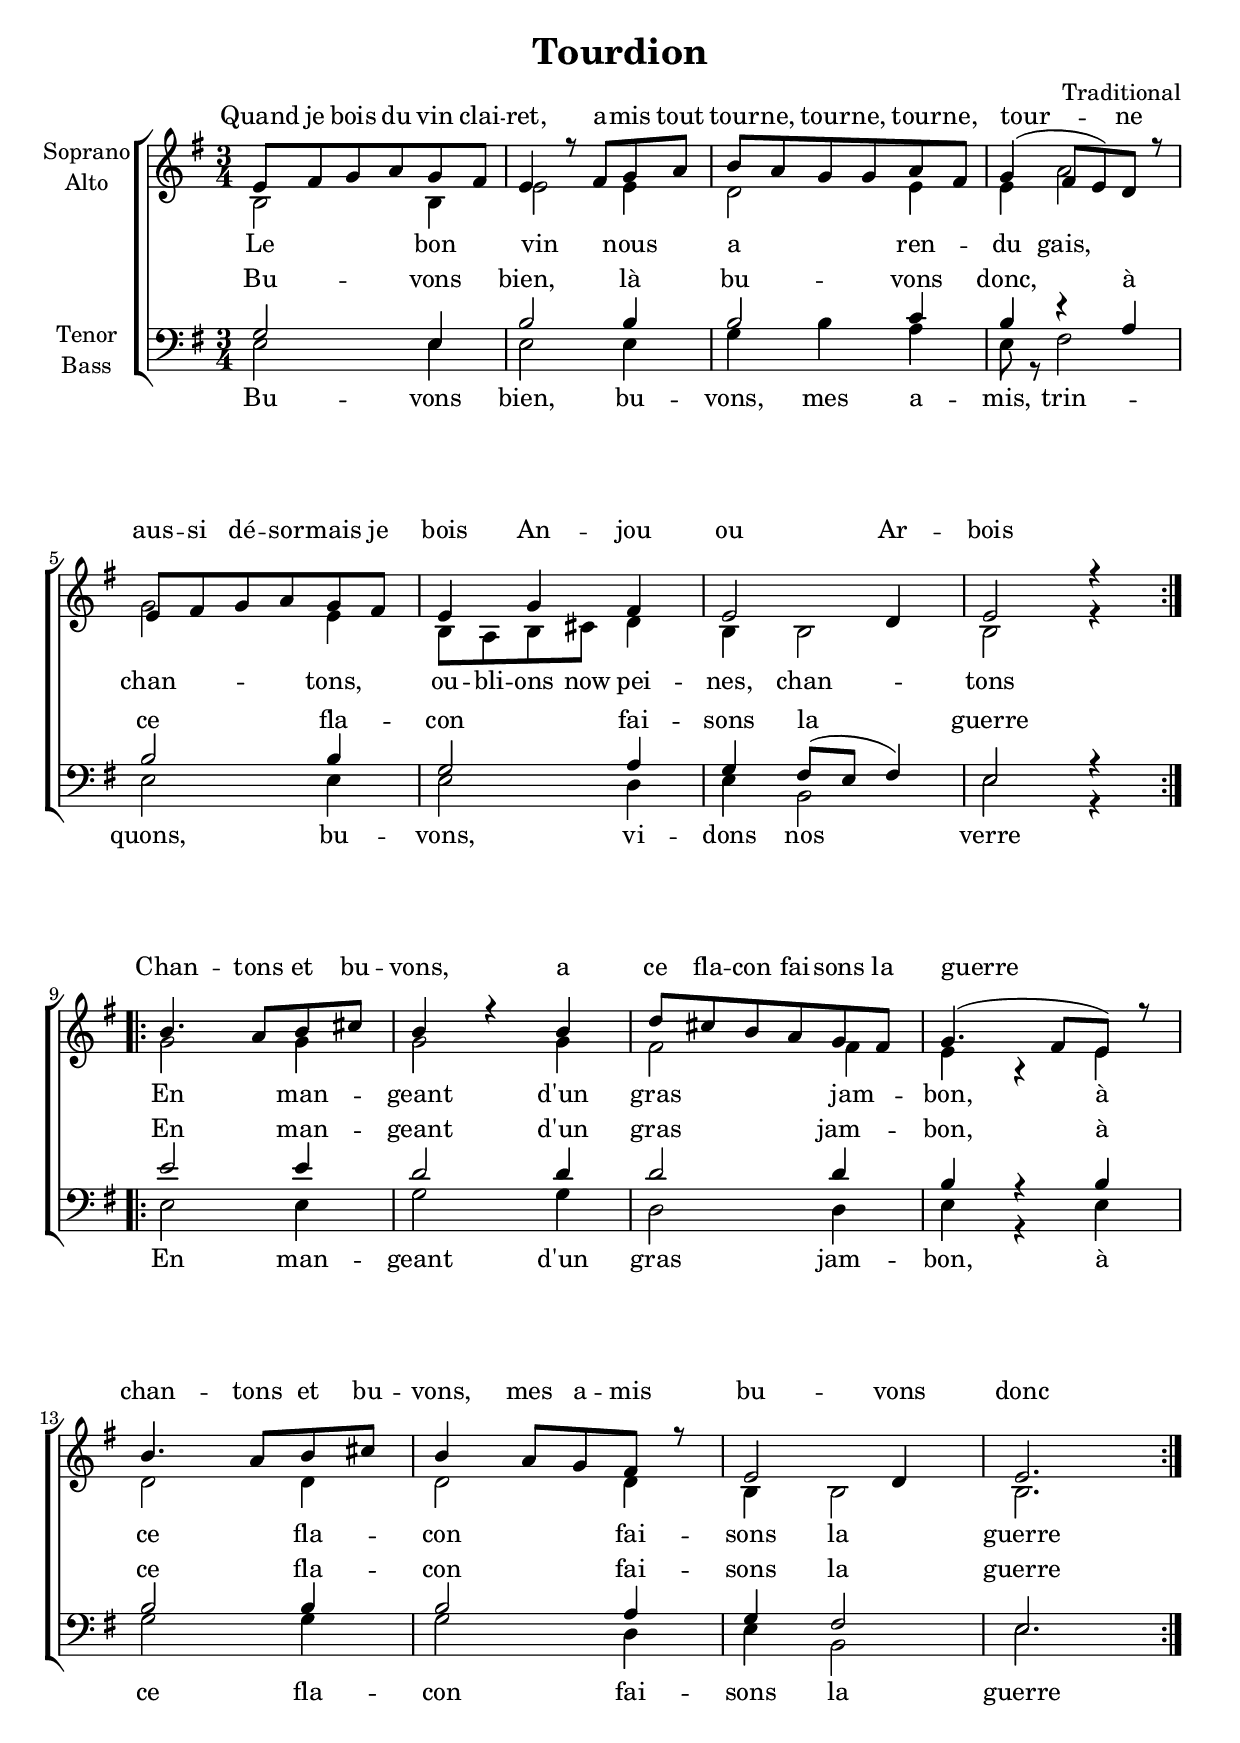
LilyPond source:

\version "2.16.1"

\header {
  title = "Tourdion"
  composer = "Traditional"
}

global = {
  \key e \minor
  \time 3/4
}

chordNames = \chordmode {
  \global
  \germanChords
 
}

\paper {
    system-count = #4
    ragged-last-bottom = ##f
}

soprano = \relative c' {
  \repeat volta 2 {
  \global
  e8 fis g a g fis
  e4 r8 fis g a
  b a g g a fis
  g4( fis8 e) d r

  e fis g a g fis
  e4 g fis
  e2 d4
  e2 r4
  } 
  \repeat volta 2 {
  b'4. a8 b cis
  b4 r b
  d8 cis b a g fis
  g4.( fis8 e) r

  b'4. a8 b cis
  b4 a8 g fis r
  e2 d4
  e2.
  }
  %\bar "|."
}

alto = \relative c' {
  \global
  b2 b4
  e2 e4
  d2 e4
  e a2

  g2 e4
  b8 a b cis d4
  b b2
  b2 r4

  g'2 g4
  g2 g4
  fis2 fis4
  e r e
  d2 d4
  d2 d4
  b4 b2
  b2.
}

tenor = \relative c' {
  \global
  g2 e4
  b'2 b4 
  b2 c4
  b4 r a

  b2 b4
  g2 a4
  g4 fis8( e fis4)
  e2 r4

  e'2 e4
  d2 d4
  d2 d4
  b r b

  b2 b4
  b2 a4
  g4 fis2
  e2.

}

bass = \relative c {
  \global
  e2 e4
  e2 e4
  g b a
  e8 r fis2

  e e4
  e2 d4
  e b2
  e2 r4

  e2 e4
  g2 g4
  d2 d4
  e r e

  g2 g4
  g2 d4
  e4 b2
  e2.
}

sopranoVerse = \lyricmode {
  Quand je bois du vin clai -- ret,
  a -- mis tout tour -- ne, tour -- ne, tour -- ne, tour -- ne
  aus -- si dé -- sor -- mais je bois
  An -- jou ou Ar -- bois

  Chan -- tons et bu -- vons,
  a ce fla -- con fai -- sons la guerre
  chan -- tons et bu -- vons,
  mes a -- mis bu -- vons donc
}

altoVerse = \lyricmode {
  Le bon vin nous a ren -- du gais,
  chan -- tons, ou -- bli -- ons now pei -- nes, chan -- tons
  En man -- geant d'un gras jam -- bon,
  à ce fla -- con fai -- sons la guerre
}

tenorVerse = \lyricmode {
  Bu -- vons bien, là bu -- vons donc,
  à ce fla -- con fai -- sons la guerre
  En man -- geant d'un gras jam -- bon,
  à ce fla -- con fai -- sons la guerre
}

bassVerse = \lyricmode {
  Bu -- vons bien, bu -- vons, mes a -- mis, trin -- quons,
  bu -- vons, vi -- dons nos verre
  En man -- geant d'un gras jam -- bon,
  à ce fla -- con fai -- sons la guerre
}

chordsPart = \new ChordNames \chordNames

choirPart = \new ChoirStaff <<
  \new Staff = "sa" \with {
    instrumentName = \markup \center-column { "Soprano" "Alto" }
  } <<
    \new Voice = "soprano" { \voiceOne \soprano }
    \new Voice = "alto" { \voiceTwo \alto }
  >>
  \new Lyrics \with {
    alignAboveContext = "sa"
    \override VerticalAxisGroup #'staff-affinity = #DOWN
  } \lyricsto "soprano" \sopranoVerse
  \new Lyrics \lyricsto "alto" \altoVerse
  \new Staff = "tb" \with {
    instrumentName = \markup \center-column { "Tenor" "Bass" }
  } <<
    \clef bass
    \new Voice = "tenor" { \voiceOne \tenor }
    \new Voice = "bass" { \voiceTwo \bass }
  >>
  \new Lyrics \with {
    alignAboveContext = "tb"
    \override VerticalAxisGroup #'staff-affinity = #DOWN
  } \lyricsto "tenor" \tenorVerse
  \new Lyrics \lyricsto "bass" \bassVerse
>>

\score {
  <<
    \chordsPart
    \choirPart
  >>
  \layout { }
  \midi {
    \context {
      \Score
      tempoWholesPerMinute = #(ly:make-moment 100 4)
    }
  }
}
